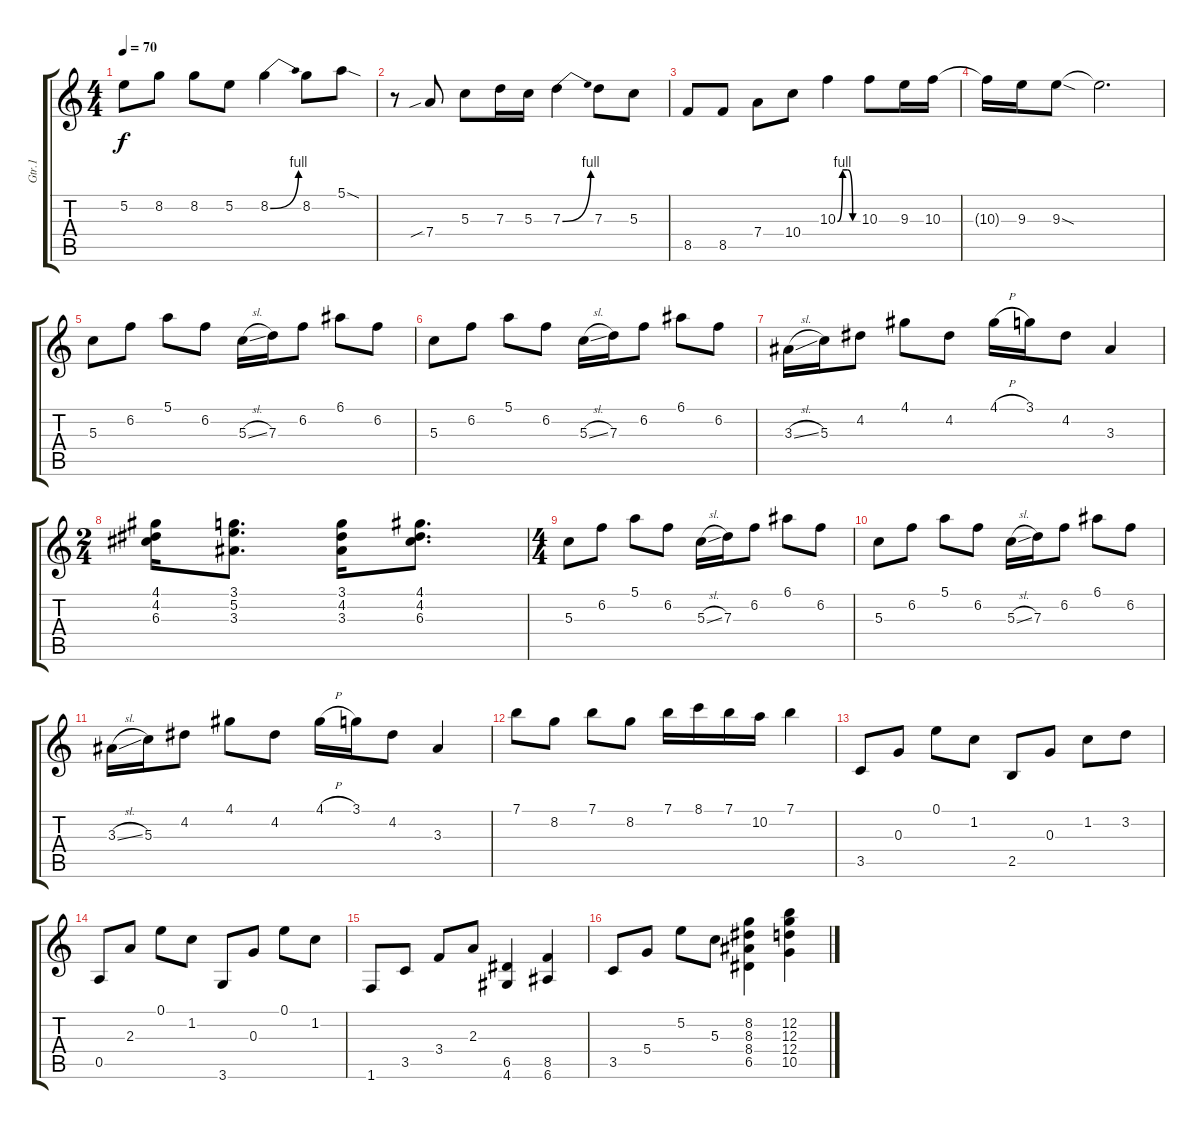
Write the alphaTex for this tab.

\track ("Gtr.1" "Gtr.1") {instrument distortionguitar}
\staff {score tabs}
\tuning (E4 B3 G3 D3 A2 E2) {hide}
\ts (4 4)
\tempo 70
\clef g2
\ks c
5.2.8{dy f} 8.2.8 8.2.8 5.2.8 8.2{be (bend 0 0 60 4)}.4 8.2.8 5.1{sod}.8 |
r.8 7.4{sib}.8 5.3.8 7.3.16 5.3.16 7.3{be (bend 0 0 60 4)}.4 7.3.8 5.3.8 |
8.5.8 8.5.8 7.4.8 10.4.8 10.3{be (custom 0 0 15 4 30 4 45 0 60 0)}.4 10.3.8 9.3.16 10.3.16 |
10.3{t}.16 9.3.16 9.3{sod}.8 9.3{t}.2{d} |
5.3.8 6.2.8 5.1.8 6.2.8 5.3{sl}.16 7.3.16 6.2.8 6.1.8 6.2.8 |
5.3.8 6.2.8 5.1.8 6.2.8 5.3{sl}.16 7.3.16 6.2.8 6.1.8 6.2.8 |
3.3{sl}.16 5.3.16 4.2.8 4.1.8 4.2.8 4.1{h}.16 3.1.16 4.2.8 3.3.4 |
\ts (2 4)
(4.1 4.2 6.3).16 (3.1 5.2 3.3).8{d} (3.1 4.2 3.3).16 (4.1 4.2 6.3).8{d} |
\ts (4 4)
5.3.8 6.2.8 5.1.8 6.2.8 5.3{sl}.16 7.3.16 6.2.8 6.1.8 6.2.8 |
5.3.8 6.2.8 5.1.8 6.2.8 5.3{sl}.16 7.3.16 6.2.8 6.1.8 6.2.8 |
3.3{sl}.16 5.3.16 4.2.8 4.1.8 4.2.8 4.1{h}.16 3.1.16 4.2.8 3.3.4 |
7.1.8 8.2.8 7.1.8 8.2.8 7.1.16 8.1.16 7.1.16 10.2.16 7.1.4 |
3.5.8 0.3.8 0.1.8 1.2.8 2.5.8 0.3.8 1.2.8 3.2.8 |
0.5.8 2.3.8 0.1.8 1.2.8 3.6.8 0.3.8 0.1.8 1.2.8 |
1.6.8 3.5.8 3.4.8 2.3.8 (6.5 4.6).4 (8.5 6.6).4 |
3.5.8 5.4.8 5.2.8 5.3.8 (8.2 8.3 8.4 6.5).4 (12.2 12.3 12.4 10.5).4
